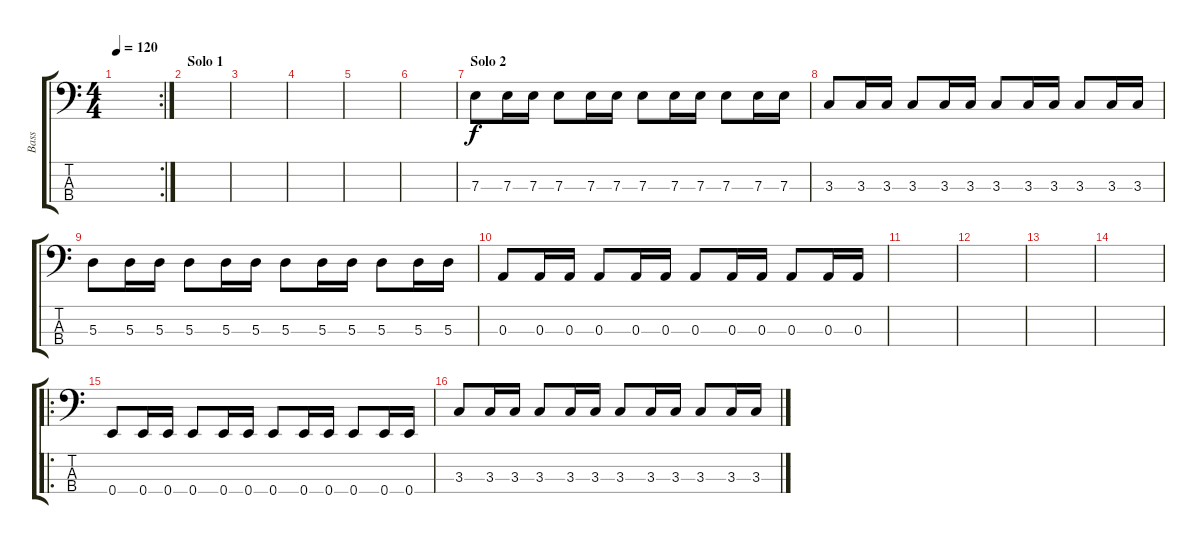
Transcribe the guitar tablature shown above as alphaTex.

\track ("Bass" "Bass") {instrument electricbasspick}
\staff {score tabs}
\tuning (G2 D2 A1 E1) {hide}
\rc 2
\ts (4 4)
\tempo 120
\clef f4
\ks c
|
\section ("" "Solo 1")
|
|
|
|
|
\section ("" "Solo 2")
7.3.8 7.3.16 7.3.16 7.3.8 7.3.16 7.3.16 7.3.8 7.3.16 7.3.16 7.3.8 7.3.16 7.3.16 |
3.3.8 3.3.16 3.3.16 3.3.8 3.3.16 3.3.16 3.3.8 3.3.16 3.3.16 3.3.8 3.3.16 3.3.16 |
5.3.8 5.3.16 5.3.16 5.3.8 5.3.16 5.3.16 5.3.8 5.3.16 5.3.16 5.3.8 5.3.16 5.3.16 |
0.3.8 0.3.16 0.3.16 0.3.8 0.3.16 0.3.16 0.3.8 0.3.16 0.3.16 0.3.8 0.3.16 0.3.16 |
|
|
|
|
\ro
0.4.8 0.4.16 0.4.16 0.4.8 0.4.16 0.4.16 0.4.8 0.4.16 0.4.16 0.4.8 0.4.16 0.4.16 |
3.3.8 3.3.16 3.3.16 3.3.8 3.3.16 3.3.16 3.3.8 3.3.16 3.3.16 3.3.8 3.3.16 3.3.16
